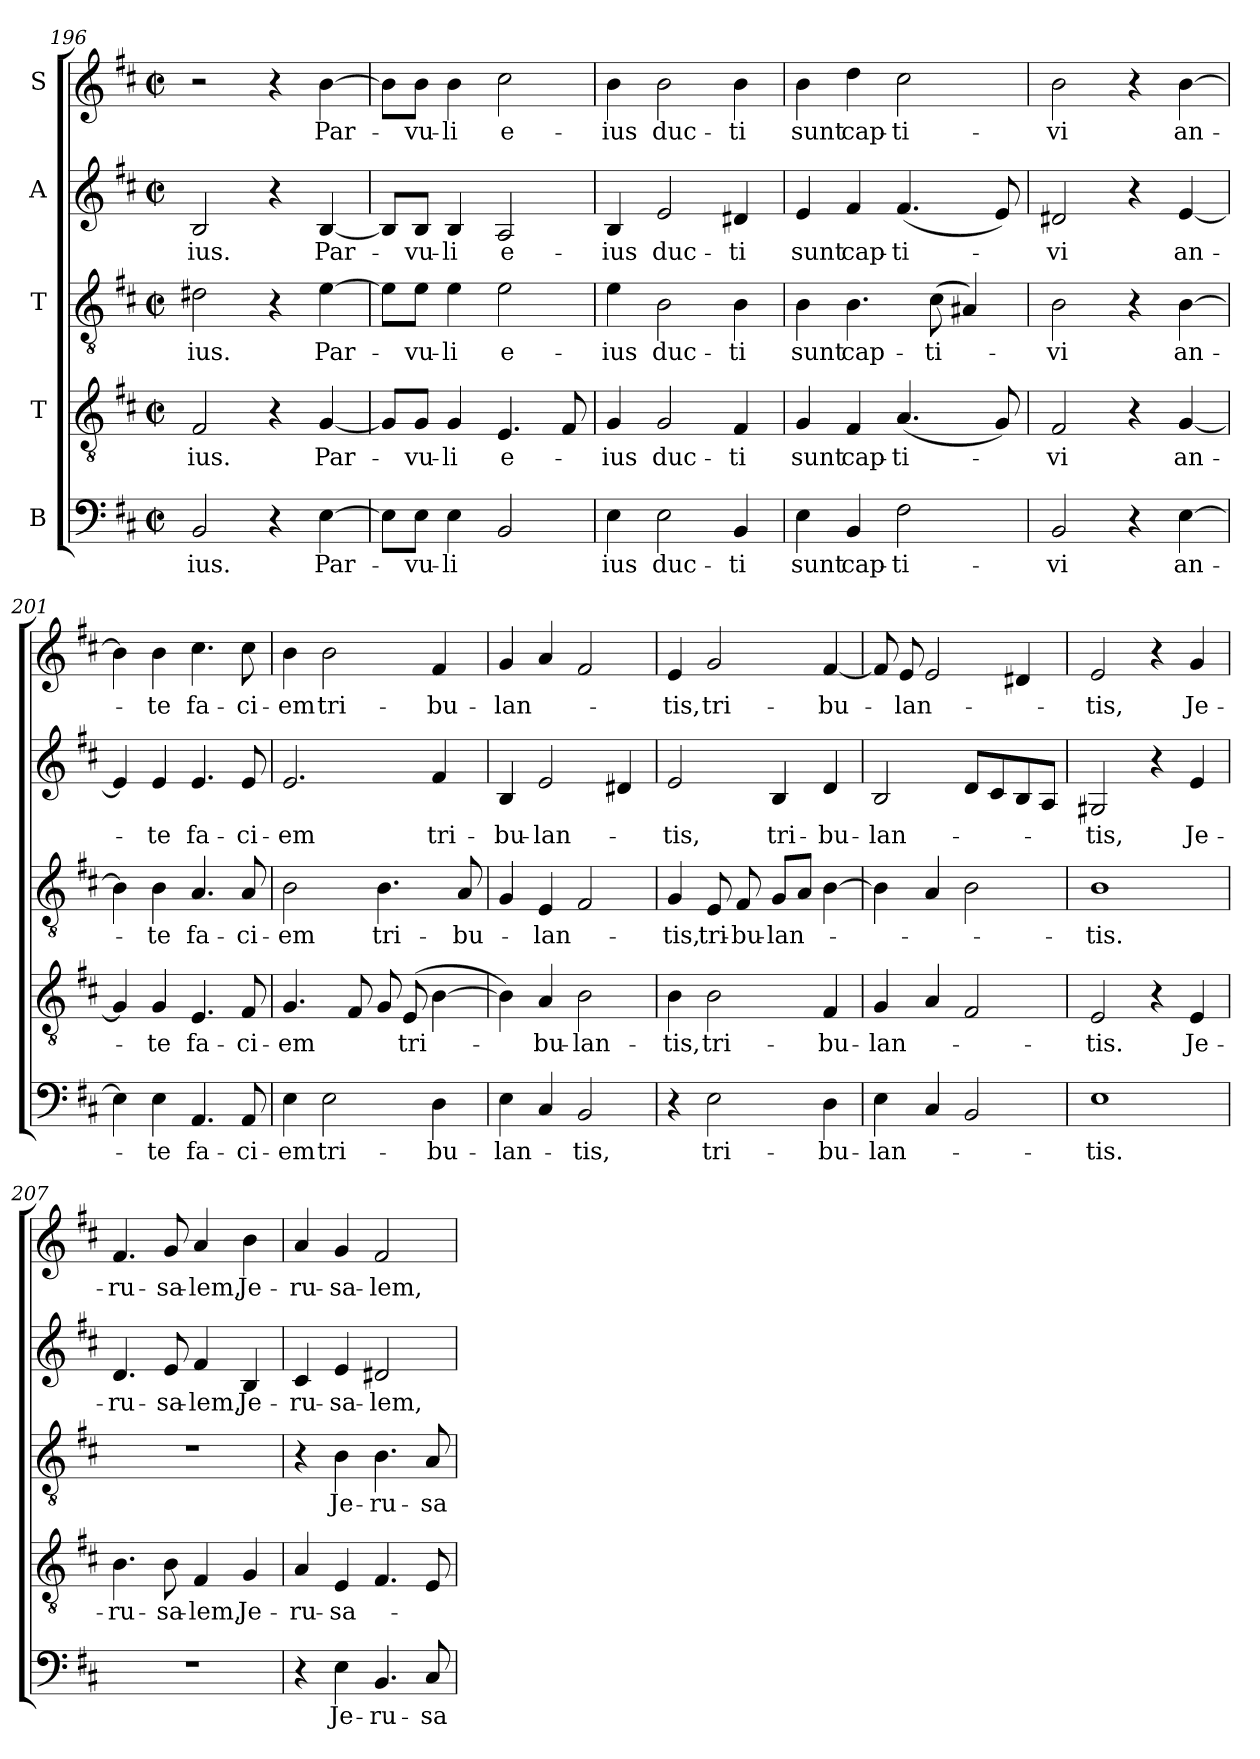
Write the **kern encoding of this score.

**kern	**text	**kern	**text	**kern	**text	**kern	**text	**kern	**text
*part5	*part5	*part4	*part4	*part3	*part3	*part2	*part2	*part1	*part1
*staff5	*staff5	*staff4	*staff4	*staff3	*staff3	*staff2	*staff2	*staff1	*staff1
*I"B	*	*I"T	*	*I"T	*	*I"A	*	*I"S	*
*clefF4	*	*clefGv2	*	*clefGv2	*	*clefG2	*	*clefG2	*
*k[f#c#]	*	*k[f#c#]	*	*k[f#c#]	*	*k[f#c#]	*	*k[f#c#]	*
*M2/2	*	*M2/2	*	*M2/2	*	*M2/2	*	*M2/2	*
*met(c|)	*	*met(c|)	*	*met(c|)	*	*met(c|)	*	*met(c|)	*
=196	=196	=196	=196	=196	=196	=196	=196	=196	=196
!	!LO:LY:b	!	!LO:LY:b	!	!LO:LY:b	!	!LO:LY:b	!	!
2BB/	-ius.	2F#/	-ius.	2d#X\	-ius.	2B/	-ius.	2r	.
4r	.	4r	.	4r	.	4r	.	4r	.
!	!LO:LY:b	!	!LO:LY:b	!	!LO:LY:b	!	!LO:LY:b	!	!LO:LY:b
[4E\	Par-	[4G/	Par-	[4e\	Par-	[4B/	Par-	[4b\	Par-
=197	=197	=197	=197	=197	=197	=197	=197	=197	=197
8E\L]	.	8G/L]	.	8e\L]	.	8B/L]	.	8b\L]	.
!	!LO:LY:b	!	!LO:LY:b	!	!LO:LY:b	!	!LO:LY:b	!	!LO:LY:b
8E\J	-vu-	8G/J	-vu-	8e\J	-vu-	8B/J	-vu-	8b\J	-vu-
!	!LO:LY:b	!	!LO:LY:b	!	!LO:LY:b	!	!LO:LY:b	!	!LO:LY:b
4E\	-li	4G/	-li	4e\	-li	4B/	-li	4b\	-li
!	!	!	!LO:LY:b	!	!LO:LY:b	!	!LO:LY:b	!	!LO:LY:b
2BB/	.	4.E/	e-	2e\	e-	2A/	e-	2cc#\	e-
.	.	8F#/	.	.	.	.	.	.	.
=198	=198	=198	=198	=198	=198	=198	=198	=198	=198
!	!LO:LY:b	!	!LO:LY:b	!	!LO:LY:b	!	!LO:LY:b	!	!LO:LY:b
4E\	-ius	4G/	-ius	4e\	-ius	4B/	-ius	4b\	-ius
!	!LO:LY:b	!	!LO:LY:b	!	!LO:LY:b	!	!LO:LY:b	!	!LO:LY:b
2E\	duc-	2G/	duc-	2B\	duc-	2e/	duc-	2b\	duc-
!	!LO:LY:b	!	!LO:LY:b	!	!LO:LY:b	!	!LO:LY:b	!	!LO:LY:b
4BB/	-ti	4F#/	-ti	4B\	-ti	4d#X/	-ti	4b\	-ti
=199	=199	=199	=199	=199	=199	=199	=199	=199	=199
!	!LO:LY:b	!	!LO:LY:b	!	!LO:LY:b	!	!LO:LY:b	!	!LO:LY:b
4E\	sunt	4G/	sunt	4B\	sunt	4e/	sunt	4b\	sunt
!	!LO:LY:b	!	!LO:LY:b	!	!LO:LY:b	!	!LO:LY:b	!	!LO:LY:b
4BB/	cap-	4F#/	cap-	4.B\	cap-	4f#/	cap-	4dd\	cap-
!	!LO:LY:b	!	!LO:LY:b	!	!	!	!LO:LY:b	!	!LO:LY:b
2F#\	-ti-	(<4.A/	-ti-	.	.	(<4.f#/	-ti-	2cc#\	-ti-
!	!	!	!	!	!LO:LY:b	!	!	!	!
.	.	.	.	(>8c#\	-ti-	.	.	.	.
.	.	.	.	4A#X/)	.	.	.	.	.
.	.	8G/)	.	.	.	8e/)	.	.	.
!!LO:PB:g=z
=200	=200	=200	=200	=200	=200	=200	=200	=200	=200
!	!LO:LY:b	!	!LO:LY:b	!	!LO:LY:b	!	!LO:LY:b	!	!LO:LY:b
2BB/	-vi	2F#/	-vi	2B\	-vi	2d#X/	-vi	2b\	-vi
4r	.	4r	.	4r	.	4r	.	4r	.
!	!LO:LY:b	!	!LO:LY:b	!	!LO:LY:b	!	!LO:LY:b	!	!LO:LY:b
[4E\	an-	[4G/	an-	[4B\	an-	[4e/	an-	[4b\	an-
=201	=201	=201	=201	=201	=201	=201	=201	=201	=201
4E\]	.	4G/]	.	4B\]	.	4e/]	.	4b\]	.
!	!LO:LY:b	!	!LO:LY:b	!	!LO:LY:b	!	!LO:LY:b	!	!LO:LY:b
4E\	-te	4G/	-te	4B\	-te	4e/	-te	4b\	-te
!	!LO:LY:b	!	!LO:LY:b	!	!LO:LY:b	!	!LO:LY:b	!	!LO:LY:b
4.AA/	fa-	4.E/	fa-	4.A/	fa-	4.e/	fa-	4.cc#\	fa-
!	!LO:LY:b	!	!LO:LY:b	!	!LO:LY:b	!	!LO:LY:b	!	!LO:LY:b
8AA/	-ci-	8F#/	-ci-	8A/	-ci-	8e/	-ci-	8cc#\	-ci-
=202	=202	=202	=202	=202	=202	=202	=202	=202	=202
!	!LO:LY:b	!	!LO:LY:b	!	!LO:LY:b	!	!LO:LY:b	!	!LO:LY:b
4E\	-em	4.G/	-em	2B\	-em	2.e/	-em	4b\	-em
!	!LO:LY:b	!	!	!	!	!	!	!	!LO:LY:b
2E\	tri-	.	.	.	.	.	.	2b\	tri-
.	.	8F#/	.	.	.	.	.	.	.
!	!	!	!	!	!LO:LY:b	!	!	!	!
.	.	8G/	.	4.B\	tri-	.	.	.	.
!	!	!	!LO:LY:b	!	!	!	!	!	!
.	.	(>8E/	tri-	.	.	.	.	.	.
!	!LO:LY:b	!	!	!	!	!	!LO:LY:b	!	!LO:LY:b
4D\	-bu-	[4B\	.	.	.	4f#/	tri-	4f#/	-bu-
!	!	!	!	!	!LO:LY:b	!	!	!	!
.	.	.	.	8A/	-bu-	.	.	.	.
=203	=203	=203	=203	=203	=203	=203	=203	=203	=203
!	!LO:LY:b	!	!	!	!	!	!LO:LY:b	!	!LO:LY:b
4E\	-lan-	4B\])	.	4G/	.	4B/	-bu-	4g/	-lan-
!	!	!	!LO:LY:b	!	!LO:LY:b	!	!LO:LY:b	!	!
4C#/	.	4A/	-bu-	4E/	-lan-	2e/	-lan-	4a/	.
!	!LO:LY:b	!	!LO:LY:b	!	!	!	!	!	!
2BB/	-tis,	2B\	-lan-	2F#/	.	.	.	2f#/	.
.	.	.	.	.	.	4d#X/	.	.	.
=204	=204	=204	=204	=204	=204	=204	=204	=204	=204
!	!	!	!LO:LY:b	!	!LO:LY:b	!	!LO:LY:b	!	!LO:LY:b
4r	.	4B\	-tis,	4G/	-tis,	2e/	-tis,	4e/	-tis,
!	!LO:LY:b	!	!LO:LY:b	!	!LO:LY:b	!	!	!	!LO:LY:b
2E\	tri-	2B\	tri-	8E/	tri-	.	.	2g/	tri-
!	!	!	!	!	!LO:LY:b	!	!	!	!
.	.	.	.	8F#/	-bu-	.	.	.	.
!	!	!	!	!	!LO:LY:b	!	!LO:LY:b	!	!
.	.	.	.	8G/L	-lan-	4B/	tri-	.	.
.	.	.	.	8A/J	.	.	.	.	.
!	!LO:LY:b	!	!LO:LY:b	!	!	!	!LO:LY:b	!	!LO:LY:b
4D\	-bu-	4F#/	-bu-	[4B\	.	4d/	-bu-	[4f#/	-bu-
=205	=205	=205	=205	=205	=205	=205	=205	=205	=205
!	!LO:LY:b	!	!LO:LY:b	!	!	!	!LO:LY:b	!	!
4E\	-lan-	4G/	-lan-	4B\]	.	2B/	-lan-	8f#/]	.
!	!	!	!	!	!	!	!	!	!LO:LY:b
.	.	.	.	.	.	.	.	8e/	-lan-
4C#/	.	4A/	.	4A/	.	.	.	2e/	.
2BB/	.	2F#/	.	2B\	.	8d/L	.	.	.
.	.	.	.	.	.	8c#/	.	.	.
.	.	.	.	.	.	8B/	.	4d#X/	.
.	.	.	.	.	.	8A/J	.	.	.
=206	=206	=206	=206	=206	=206	=206	=206	=206	=206
!	!LO:LY:b	!	!LO:LY:b	!	!LO:LY:b	!	!LO:LY:b	!	!LO:LY:b
1E	-tis.	2E/	-tis.	1B	-tis.	2G#X/	-tis,	2e/	-tis,
.	.	4r	.	.	.	4r	.	4r	.
!	!	!	!LO:LY:b	!	!	!	!LO:LY:b	!	!LO:LY:b
.	.	4E/	Je-	.	.	4e/	Je-	4g/	Je-
!!LO:LB:g=z
=207	=207	=207	=207	=207	=207	=207	=207	=207	=207
!	!	!	!LO:LY:b	!	!	!	!LO:LY:b	!	!LO:LY:b
1r	.	4.B\	-ru-	1r	.	4.d/	-ru-	4.f#/	-ru-
!	!	!	!LO:LY:b	!	!	!	!LO:LY:b	!	!LO:LY:b
.	.	8B\	-sa-	.	.	8e/	-sa-	8g/	-sa-
!	!	!	!LO:LY:b	!	!	!	!LO:LY:b	!	!LO:LY:b
.	.	4F#/	-lem,	.	.	4f#/	-lem,	4a/	-lem,
!	!	!	!LO:LY:b	!	!	!	!LO:LY:b	!	!LO:LY:b
.	.	4G/	Je-	.	.	4B/	Je-	4b\	Je-
=208	=208	=208	=208	=208	=208	=208	=208	=208	=208
!	!	!	!LO:LY:b	!	!	!	!LO:LY:b	!	!LO:LY:b
4r	.	4A/	-ru-	4r	.	4c#/	-ru-	4a/	-ru-
!	!LO:LY:b	!	!LO:LY:b	!	!LO:LY:b	!	!LO:LY:b	!	!LO:LY:b
4E\	Je-	4E/	-sa-	4B\	Je-	4e/	-sa-	4g/	-sa-
!	!LO:LY:b	!	!	!	!LO:LY:b	!	!LO:LY:b	!	!LO:LY:b
4.BB/	-ru-	4.F#/	.	4.B\	-ru-	2d#X/	-lem,	2f#/	-lem,
!	!LO:LY:b	!	!	!	!LO:LY:b	!	!	!	!
8C#/	-sa-	8E/	.	8A/	-sa-	.	.	.	.
=	=	=	=	=	=	=	=	=	=
*-	*-	*-	*-	*-	*-	*-	*-	*-	*-
